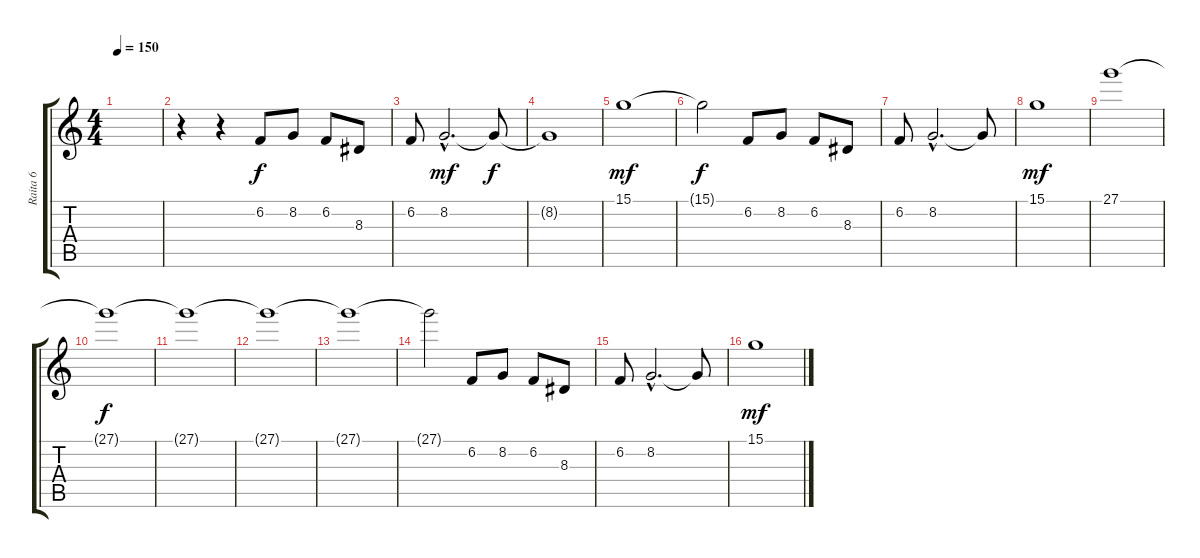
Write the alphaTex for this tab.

\track ("Raita 6" "Raita 6") {instrument lead2sawtooth}
\staff {score tabs}
\tuning (E4 B3 G3 D3 A2 E2) {hide}
\ts (4 4)
\tempo 150
\clef g2
\ks c
|
r.4 r.4 6.2.8 8.2.8 6.2.8 8.3.8 |
6.2.8 8.2{hac}.2{d dy mf} 8.2{t}.8{dy f} |
8.2{t}.1 |
15.1.1{dy mf} |
15.1{t}.2{dy f} 6.2.8 8.2.8 6.2.8 8.3.8 |
6.2.8 8.2{hac}.2{d} 8.2{t}.8 |
15.1.1{dy mf} |
27.1.1 |
27.1{t}.1{dy f} |
27.1{t}.1{volume 10} |
27.1{t}.1 |
27.1{t}.1{volume 8} |
27.1{t}.2 6.2.8 8.2.8 6.2.8 8.3.8 |
6.2.8 8.2{hac}.2{d} 8.2{t}.8 |
15.1.1{dy mf}
